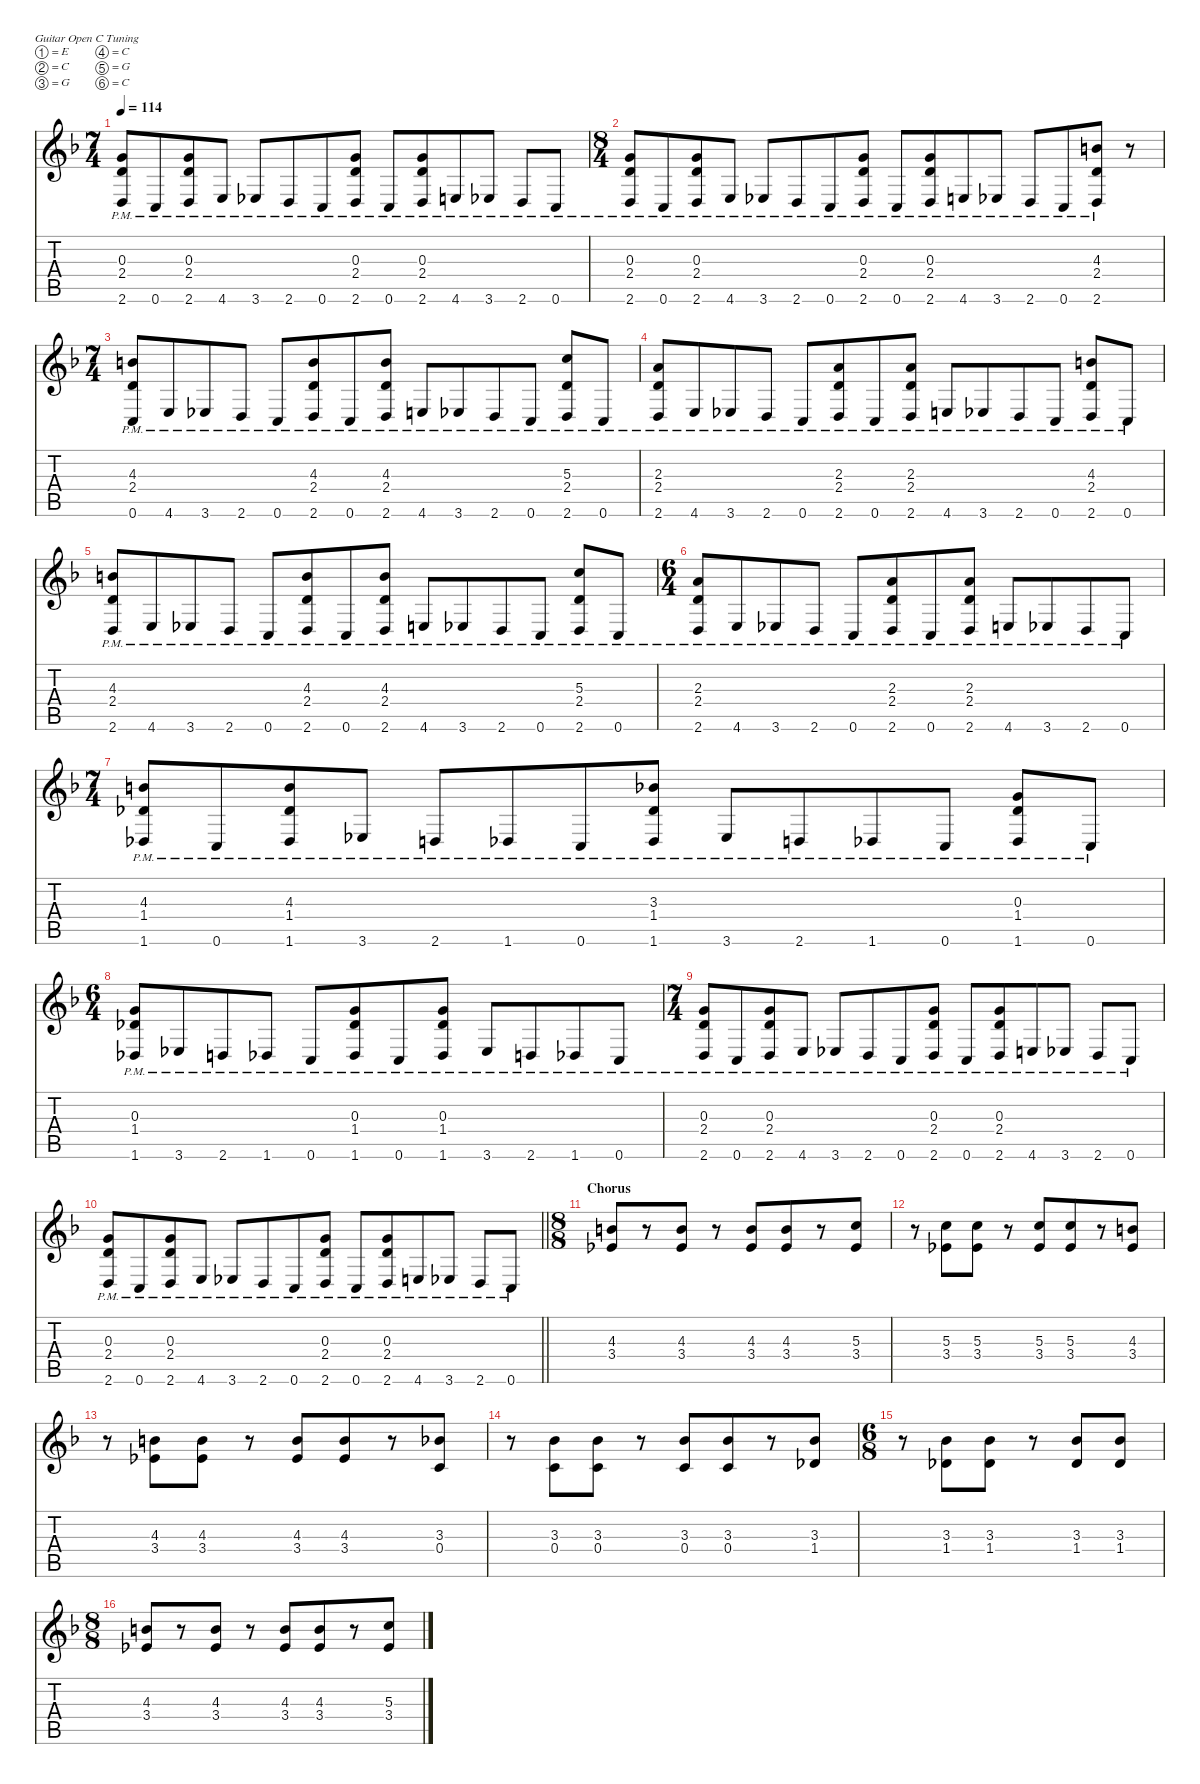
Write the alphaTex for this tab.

\defaultSystemsLayout 4
\hideDynamics
\bracketExtendMode nobrackets
\singleTrackTrackNamePolicy hidden
\multiTrackTrackNamePolicy hidden
\firstSystemTrackNameMode fullname
\otherSystemsTrackNameOrientation horizontal
\track ("Guitar 1" "Gtr 1") {mute instrument electricguitarjazz}
\staff {score tabs}
\tuning (E4 C4 G3 C3 G2 C2)
\ts (7 4)
\beaming (8 4 4 4 4)
\tempo 114
\clef g2
\ks dminor
(2.6{pm acc forcenatural} 0.3{acc forcenatural} 2.4{acc forcenatural}).8{dy f beam Up} 0.6{pm acc forcenatural}.8{beam Up} (2.6{pm acc forcenatural} 2.4{acc forcenatural} 0.3{acc forcenatural}).8{beam Up} 4.6{pm acc forcenatural}.8{beam Up} 3.6{pm acc b}.8{beam Up} 2.6{pm acc forcenatural}.8{beam Up} 0.6{pm acc forcenatural}.8{beam Up} (2.6{pm acc forcenatural} 0.3{acc forcenatural} 2.4{acc forcenatural}).8{beam Up} 0.6{pm acc forcenatural}.8{beam Up} (2.6{pm acc forcenatural} 2.4{acc forcenatural} 0.3{acc forcenatural}).8{beam Up} 4.6{pm acc forcenatural}.8{beam Up} 3.6{pm acc b}.8{beam Up} 2.6{pm acc forcenatural}.8{beam Up} 0.6{pm acc forcenatural}.8{beam Up} |
\ts (8 4)
\beaming (8 4 4 4 4)
(2.6{pm acc forcenatural} 0.3{acc forcenatural} 2.4{acc forcenatural}).8{beam Up} 0.6{pm acc forcenatural}.8{beam Up} (2.6{pm acc forcenatural} 2.4{acc forcenatural} 0.3{acc forcenatural}).8{beam Up} 4.6{pm acc forcenatural}.8{beam Up} 3.6{pm acc b}.8{beam Up} 2.6{pm acc forcenatural}.8{beam Up} 0.6{pm acc forcenatural}.8{beam Up} (2.6{pm acc forcenatural} 0.3{acc forcenatural} 2.4{acc forcenatural}).8{beam Up} 0.6{pm acc forcenatural}.8{beam Up} (2.6{pm acc forcenatural} 2.4{acc forcenatural} 0.3{acc forcenatural}).8{beam Up} 4.6{pm acc forcenatural}.8{beam Up} 3.6{pm acc b}.8{beam Up} 2.6{pm acc forcenatural}.8{beam Up} 0.6{pm acc forcenatural}.8{beam Up} (2.6{pm acc forcenatural} 4.3{acc forcenatural} 2.4{acc forcenatural}).8{beam Up} r.8{beam Up} |
\ts (7 4)
\beaming (8 4 4 4 4)
(0.6{pm acc forcenatural} 4.3{acc forcenatural} 2.4{acc forcenatural}).8{beam Up} 4.6{pm acc forcenatural}.8{beam Up} 3.6{pm acc b}.8{beam Up} 2.6{pm acc forcenatural}.8{beam Up} 0.6{pm acc forcenatural}.8{beam Up} (2.6{pm acc forcenatural} 2.4{acc forcenatural} 4.3{acc forcenatural}).8{beam Up} 0.6{pm acc forcenatural}.8{beam Up} (2.6{pm acc forcenatural} 4.3{acc forcenatural} 2.4{acc forcenatural}).8{beam Up} 4.6{pm acc forcenatural}.8{beam Up} 3.6{pm acc b}.8{beam Up} 2.6{pm acc forcenatural}.8{beam Up} 0.6{pm acc forcenatural}.8{beam Up} (2.6{pm acc forcenatural} 2.4{acc forcenatural} 5.3{acc forcenatural}).8{beam Up} 0.6{pm acc forcenatural}.8{beam Up} |
(2.6{pm acc forcenatural} 2.3{acc forcenatural} 2.4{acc forcenatural}).8{beam Up} 4.6{pm acc forcenatural}.8{beam Up} 3.6{pm acc b}.8{beam Up} 2.6{pm acc forcenatural}.8{beam Up} 0.6{pm acc forcenatural}.8{beam Up} (2.6{pm acc forcenatural} 2.4{acc forcenatural} 2.3{acc forcenatural}).8{beam Up} 0.6{pm acc forcenatural}.8{beam Up} (2.6{pm acc forcenatural} 2.3{acc forcenatural} 2.4{acc forcenatural}).8{beam Up} 4.6{pm acc forcenatural}.8{beam Up} 3.6{pm acc b}.8{beam Up} 2.6{pm acc forcenatural}.8{beam Up} 0.6{pm acc forcenatural}.8{beam Up} (2.6{pm acc forcenatural} 2.4{acc forcenatural} 4.3{acc forcenatural}).8{beam Up} 0.6{pm acc forcenatural}.8{beam Up} |
(2.6{pm acc forcenatural} 4.3{acc forcenatural} 2.4{acc forcenatural}).8{beam Up} 4.6{pm acc forcenatural}.8{beam Up} 3.6{pm acc b}.8{beam Up} 2.6{pm acc forcenatural}.8{beam Up} 0.6{pm acc forcenatural}.8{beam Up} (2.6{pm acc forcenatural} 2.4{acc forcenatural} 4.3{acc forcenatural}).8{beam Up} 0.6{pm acc forcenatural}.8{beam Up} (2.6{pm acc forcenatural} 4.3{acc forcenatural} 2.4{acc forcenatural}).8{beam Up} 4.6{pm acc forcenatural}.8{beam Up} 3.6{pm acc b}.8{beam Up} 2.6{pm acc forcenatural}.8{beam Up} 0.6{pm acc forcenatural}.8{beam Up} (2.6{pm acc forcenatural} 2.4{acc forcenatural} 5.3{acc forcenatural}).8{beam Up} 0.6{pm acc forcenatural}.8{beam Up} |
\ts (6 4)
\beaming (8 4 4 4 4)
(2.6{pm acc forcenatural} 2.3{acc forcenatural} 2.4{acc forcenatural}).8{beam Up} 4.6{pm acc forcenatural}.8{beam Up} 3.6{pm acc b}.8{beam Up} 2.6{pm acc forcenatural}.8{beam Up} 0.6{pm acc forcenatural}.8{beam Up} (2.6{pm acc forcenatural} 2.4{acc forcenatural} 2.3{acc forcenatural}).8{beam Up} 0.6{pm acc forcenatural}.8{beam Up} (2.6{pm acc forcenatural} 2.3{acc forcenatural} 2.4{acc forcenatural}).8{beam Up} 4.6{pm acc forcenatural}.8{beam Up} 3.6{pm acc b}.8{beam Up} 2.6{pm acc forcenatural}.8{beam Up} 0.6{pm acc forcenatural}.8{beam Up} |
\ts (7 4)
\beaming (8 4 4 4 4)
(1.6{pm acc b} 1.4{acc b} 4.3{acc forcenatural}).8{beam Up} 0.6{pm acc forcenatural}.8{beam Up} (1.6{pm acc b} 4.3{acc forcenatural} 1.4{acc b}).8{beam Up} 3.6{pm acc b}.8{beam Up} 2.6{pm acc forcenatural}.8{beam Up} 1.6{pm acc b}.8{beam Up} 0.6{pm acc forcenatural}.8{beam Up} (1.6{pm acc b} 1.4{acc b} 3.3{acc b}).8{beam Up} 3.6{pm acc b}.8{beam Up} 2.6{pm acc forcenatural}.8{beam Up} 1.6{pm acc b}.8{beam Up} 0.6{pm acc forcenatural}.8{beam Up} (1.6{pm acc b} 0.3{acc forcenatural} 1.4{acc b}).8{beam Up} 0.6{pm acc forcenatural}.8{beam Up} |
\ts (6 4)
\beaming (8 4 4 4 4)
(1.6{pm acc b} 1.4{acc b} 0.3{acc forcenatural}).8{beam Up} 3.6{pm acc b}.8{beam Up} 2.6{pm acc forcenatural}.8{beam Up} 1.6{pm acc b}.8{beam Up} 0.6{pm acc forcenatural}.8{beam Up} (1.6{pm acc b} 0.3{acc forcenatural} 1.4{acc b}).8{beam Up} 0.6{pm acc forcenatural}.8{beam Up} (1.6{pm acc b} 1.4{acc b} 0.3{acc forcenatural}).8{beam Up} 3.6{pm acc b}.8{beam Up} 2.6{pm acc forcenatural}.8{beam Up} 1.6{pm acc b}.8{beam Up} 0.6{pm acc forcenatural}.8{beam Up} |
\ts (7 4)
\beaming (8 4 4 4 4)
(2.6{pm acc forcenatural} 0.3{acc forcenatural} 2.4{acc forcenatural}).8{beam Up} 0.6{pm acc forcenatural}.8{beam Up} (2.6{pm acc forcenatural} 2.4{acc forcenatural} 0.3{acc forcenatural}).8{beam Up} 4.6{pm acc forcenatural}.8{beam Up} 3.6{pm acc b}.8{beam Up} 2.6{pm acc forcenatural}.8{beam Up} 0.6{pm acc forcenatural}.8{beam Up} (2.6{pm acc forcenatural} 0.3{acc forcenatural} 2.4{acc forcenatural}).8{beam Up} 0.6{pm acc forcenatural}.8{beam Up} (2.6{pm acc forcenatural} 2.4{acc forcenatural} 0.3{acc forcenatural}).8{beam Up} 4.6{pm acc forcenatural}.8{beam Up} 3.6{pm acc b}.8{beam Up} 2.6{pm acc forcenatural}.8{beam Up} 0.6{pm acc forcenatural}.8{beam Up} |
\barLineRight lightlight
(2.6{pm acc forcenatural} 0.3{acc forcenatural} 2.4{acc forcenatural}).8{beam Up} 0.6{pm acc forcenatural}.8{beam Up} (2.6{pm acc forcenatural} 2.4{acc forcenatural} 0.3{acc forcenatural}).8{beam Up} 4.6{pm acc forcenatural}.8{beam Up} 3.6{pm acc b}.8{beam Up} 2.6{pm acc forcenatural}.8{beam Up} 0.6{pm acc forcenatural}.8{beam Up} (2.6{pm acc forcenatural} 0.3{acc forcenatural} 2.4{acc forcenatural}).8{beam Up} 0.6{pm acc forcenatural}.8{beam Up} (2.6{pm acc forcenatural} 2.4{acc forcenatural} 0.3{acc forcenatural}).8{beam Up} 4.6{pm acc forcenatural}.8{beam Up} 3.6{pm acc b}.8{beam Up} 2.6{pm acc forcenatural}.8{beam Up} 0.6{pm acc forcenatural}.8{beam Up} |
\ts (8 8)
\beaming (8 4 4 4 4)
\section ("" "Chorus")
(4.3{acc forcenatural} 3.4{acc b}).8{beam Up} r.8{beam Up} (4.3{acc forcenatural} 3.4{acc b}).8{beam Up} r.8{beam Up} (4.3{acc forcenatural} 3.4{acc b}).8{beam Up} (4.3{acc forcenatural} 3.4{acc b}).8{beam Up} r.8{beam Up} (5.3{acc forcenatural} 3.4{acc b}).8{beam Up} |
r.8{beam Down} (5.3{acc forcenatural} 3.4{acc b}).8{beam Up} (5.3{acc forcenatural} 3.4{acc b}).8{beam Up} r.8{beam Up} (5.3{acc forcenatural} 3.4{acc b}).8{beam Up} (5.3{acc forcenatural} 3.4{acc b}).8{beam Up} r.8{beam Up} (4.3{acc forcenatural} 3.4{acc b}).8{beam Up} |
r.8{beam Down} (4.3{acc forcenatural} 3.4{acc b}).8{beam Up} (4.3{acc forcenatural} 3.4{acc b}).8{beam Up} r.8{beam Up} (4.3{acc forcenatural} 3.4{acc b}).8{beam Up} (4.3{acc forcenatural} 3.4{acc b}).8{beam Up} r.8{beam Up} (3.3{acc b} 0.4{acc forcenatural}).8{beam Up} |
r.8{beam Down} (3.3{acc b} 0.4{acc forcenatural}).8{beam Up} (3.3{acc b} 0.4{acc forcenatural}).8{beam Up} r.8{beam Up} (3.3{acc b} 0.4{acc forcenatural}).8{beam Up} (3.3{acc b} 0.4{acc forcenatural}).8{beam Up} r.8{beam Up} (3.3{acc b} 1.4{acc b}).8{beam Up} |
\ts (6 8)
\beaming (8 4 4 4 4)
r.8{beam Down} (3.3{acc b} 1.4{acc b}).8{beam Up} (3.3{acc b} 1.4{acc b}).8{beam Up} r.8{beam Up} (3.3{acc b} 1.4{acc b}).8{beam Up} (3.3{acc b} 1.4{acc b}).8{beam Up} |
\ts (8 8)
\beaming (8 4 4 4 4)
(4.3{acc forcenatural} 3.4{acc b}).8{beam Up} r.8{beam Up} (4.3{acc forcenatural} 3.4{acc b}).8{beam Up} r.8{beam Up} (4.3{acc forcenatural} 3.4{acc b}).8{beam Up} (4.3{acc forcenatural} 3.4{acc b}).8{beam Up} r.8{beam Up} (5.3{acc forcenatural} 3.4{acc b}).8{beam Up}
